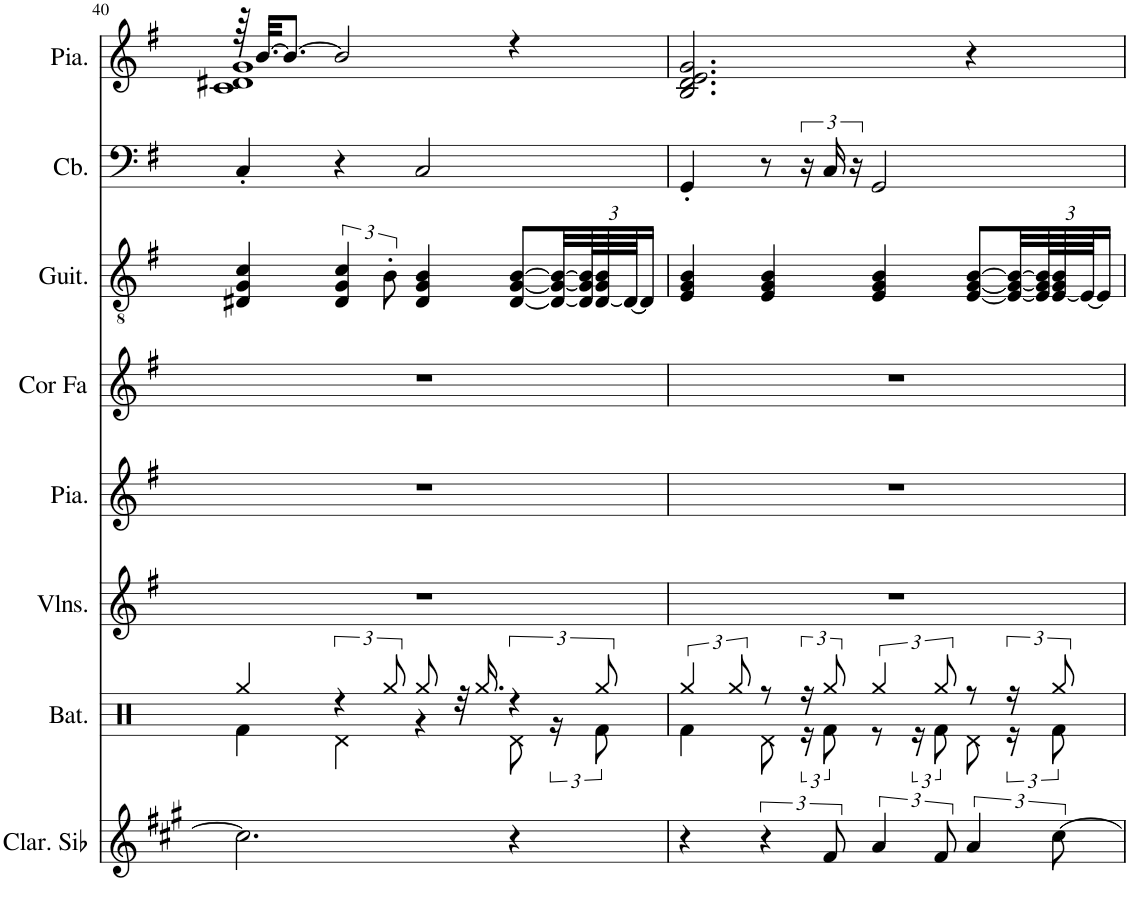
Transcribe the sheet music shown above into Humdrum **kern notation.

**kern	**kern	**kern	**kern	**kern	**kern	**kern	**kern
*part8	*part7	*part6	*part5	*part4	*part3	*part2	*part1
*staff8	*staff7	*staff6	*staff5	*staff4	*staff3	*staff2	*staff1
*I"Clarinette en Sib	*I"Batterie	*I"Violons	*I"Piano	*I"Cor en Fa	*I"Guitare acoustique	*I"Contrebasse	*I"Piano, Moonglow
*I'Clar. Sib	*I'Bat.	*I'Vlns.	*I'Pia.	*I'Cor Fa	*I'Guit.	*I'Cb.	*I'Pia.
!!LO:PB:g=z
*clefG2	*clefX	*clefG2	*clefG2	*clefG2	*clefGv2	*clefF4	*clefG2
*Trd1c2	*	*	*	*Trd4c7	*	*Trd7c12	*
*k[f#c#g#]	*k[]	*k[f#]	*k[f#]	*k[f#]	*k[f#]	*k[f#]	*k[f#]
*M4/4	*M4/4	*M4/4	*M4/4	*M4/4	*M4/4	*M4/4	*M4/4
=40	=40	=40	=40	=40	=40	=40	=40
*	*^	*	*	*	*	*	*^
2.cc#\]	4Rgg/	4Rf\	1r	1r	1r	4D#X/ 4G/ 4c/	4C'/	64r	1c 1d#X 1g
.	.	.	.	.	.	.	.	[32.b/KKL	.
.	.	.	.	.	.	.	.	8.b/J_	.
.	6r	4Rd\	.	.	.	6D#/ 6G/ 6c/	4r	2b/]	.
.	12Rgg/	.	.	.	.	12B'\	.	.	.
.	8Rgg/	4r	.	.	.	4D#/ 4G/ 4B/	2C/	.	.
.	32r	.	.	.	.	.	.	.	.
.	16.Rgg/	.	.	.	.	.	.	.	.
4r	6r	8Rd\	.	.	.	[8D#/ [8G/ [8B/L	.	4r	.
.	.	24r	.	.	.	32D#/_ 32G/_ 32B/_LL	.	.	.
*	*	*	*	*	*	*Xbrackettup	*	*	*
.	.	.	.	.	.	96D#/] 96G/] 96B/]L	.	.	.
.	12Rgg/	12Rf\	.	.	.	[96D#/ 96G/ 96B/	.	.	.
.	.	.	.	.	.	96D#/JJ_	.	.	.
.	.	.	.	.	.	16D#/JJ]	.	.	.
*	*	*	*	*	*	*	*	*v	*v
=41	=41	=41	=41	=41	=41	=41	=41	=41
4r	6Rgg/	4Rf\	1r	1r	1r	4E/ 4G/ 4B/	4GG'/	2.B/ 2.d/ 2.e/ 2.g/
.	12Rgg/	.	.	.	.	.	.	.
6r	8r	8Rd\	.	.	.	4E/ 4G/ 4B/	8r	.
.	24r	24r	.	.	.	.	24r	.
12f#/	12Rgg/	12Rf\	.	.	.	.	24C/	.
.	.	.	.	.	.	.	24r	.
6a/	6Rgg/	8r	.	.	.	4E/ 4G/ 4B/	2GG/	.
.	.	24r	.	.	.	.	.	.
12f#/	12Rgg/	12Rf\	.	.	.	.	.	.
6a/	8r	8Rd\	.	.	.	[8E/ [8G/ [8B/L	.	4r
.	24r	24r	.	.	.	32E/_ 32G/_ 32B/_LL	.	.
.	.	.	.	.	.	96E/] 96G/] 96B/]L	.	.
[12cc#\	12Rgg/	12Rf\	.	.	.	[96E/ 96G/ 96B/	.	.
.	.	.	.	.	.	96E/JJ_	.	.
.	.	.	.	.	.	16E/JJ]	.	.
*	*v	*v	*	*	*	*	*	*
=	=	=	=	=	=	=	=
*-	*-	*-	*-	*-	*-	*-	*-
